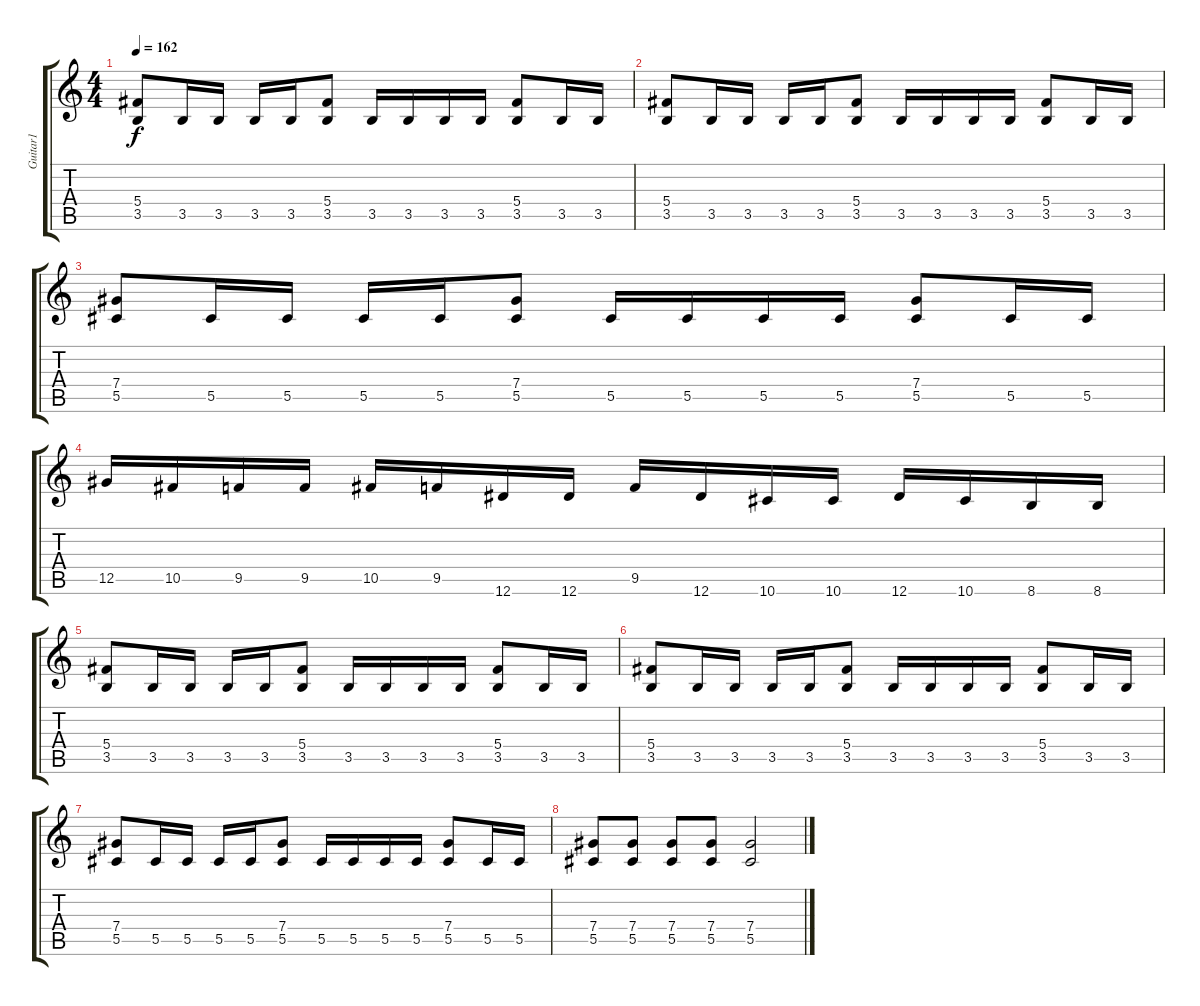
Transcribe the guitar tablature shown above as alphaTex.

\track ("Guitar1" "Guitar1") {instrument distortionguitar}
\staff {score tabs}
\tuning (Eb4 Bb3 Gb3 Db3 Ab2 Eb2) {hide}
\ts (4 4)
\tempo 162
\clef g2
\ks c
(5.4 3.5).8{dy f} 3.5.16 3.5.16 3.5.16 3.5.16 (5.4 3.5).8 3.5.16 3.5.16 3.5.16 3.5.16 (5.4 3.5).8 3.5.16 3.5.16 |
(5.4 3.5).8 3.5.16 3.5.16 3.5.16 3.5.16 (5.4 3.5).8 3.5.16 3.5.16 3.5.16 3.5.16 (5.4 3.5).8 3.5.16 3.5.16 |
(7.4 5.5).8 5.5.16 5.5.16 5.5.16 5.5.16 (7.4 5.5).8 5.5.16 5.5.16 5.5.16 5.5.16 (7.4 5.5).8 5.5.16 5.5.16 |
12.5.16 10.5.16 9.5.16 9.5.16 10.5.16 9.5.16 12.6.16 12.6.16 9.5.16 12.6.16 10.6.16 10.6.16 12.6.16 10.6.16 8.6.16 8.6.16 |
(5.4 3.5).8 3.5.16 3.5.16 3.5.16 3.5.16 (5.4 3.5).8 3.5.16 3.5.16 3.5.16 3.5.16 (5.4 3.5).8 3.5.16 3.5.16 |
(5.4 3.5).8 3.5.16 3.5.16 3.5.16 3.5.16 (5.4 3.5).8 3.5.16 3.5.16 3.5.16 3.5.16 (5.4 3.5).8 3.5.16 3.5.16 |
(7.4 5.5).8 5.5.16 5.5.16 5.5.16 5.5.16 (7.4 5.5).8 5.5.16 5.5.16 5.5.16 5.5.16 (7.4 5.5).8 5.5.16 5.5.16 |
(7.4 5.5).8 (7.4 5.5).8 (7.4 5.5).8 (7.4 5.5).8 (7.4 5.5).2
